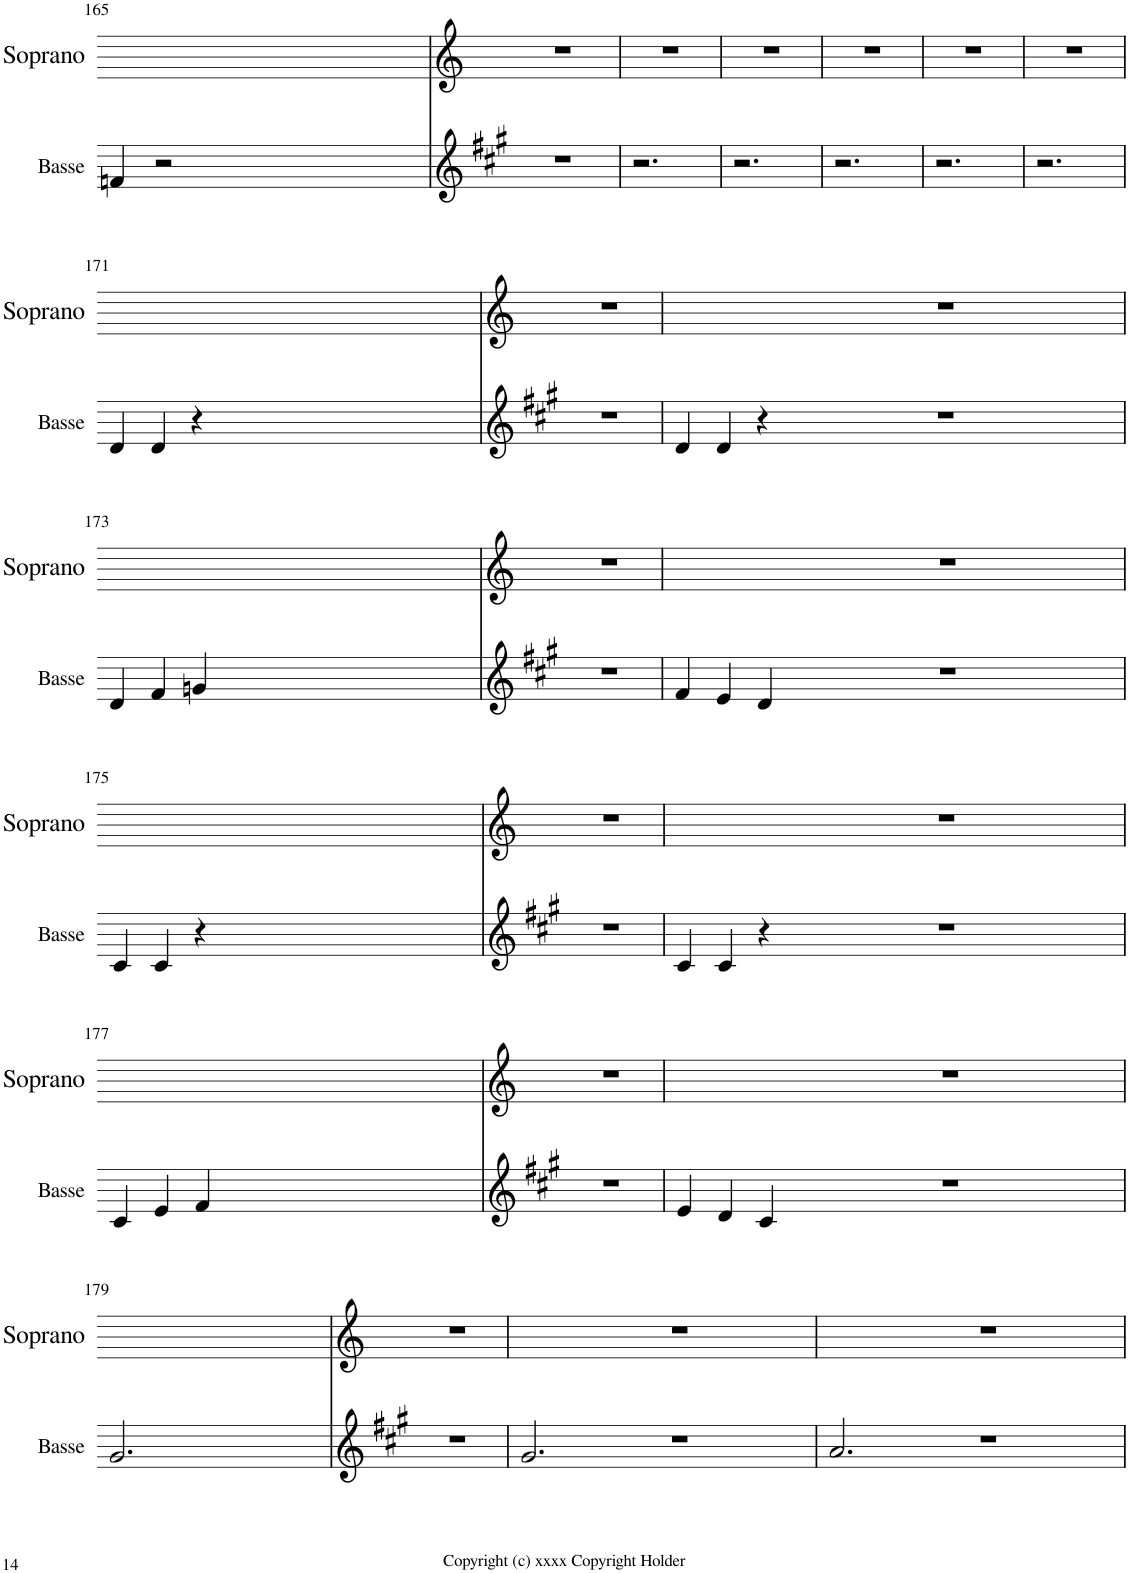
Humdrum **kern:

**kern	**kern
*part2	*part1
*staff2	*staff1
*I"Basse	*I"Soprano
*I'Basse	*I'Soprano
!!LO:PB:g=z
*clefG2	*clefG2
*k[f#c#g#]	*k[]
*M3/4	*M3/4
=165	=165
4fn/	2.r
2r	.
1.ryy	0ryy
2.r	.
.	4ryy
=166	=166
2.r	2.r
=167	=167
2.r	2.r
=168	=168
2.r	2.r
=169	=169
2.r	2.r
=170	=170
2.r	2.r
!!LO:LB:g=z
=171	=171
4d/	2.r
4d/	.
4r	.
1.ryy	0ryy
2.r	.
.	4ryy
=172	=172
4d/	2.r
4d/	.
4r	.
1.ryy	0ryy
2.r	.
.	4ryy
!!LO:LB:g=z
=173	=173
4d/	2.r
4f#/	.
4gn/	.
1.ryy	0ryy
2.r	.
.	4ryy
=174	=174
4f#/	2.r
4e/	.
4d/	.
1.ryy	0ryy
2.r	.
.	4ryy
!!LO:LB:g=z
=175	=175
4c#/	2.r
4c#/	.
4r	.
1.ryy	0ryy
2.r	.
.	4ryy
=176	=176
4c#/	2.r
4c#/	.
4r	.
1.ryy	0ryy
2.r	.
.	4ryy
!!LO:LB:g=z
=177	=177
4c#/	2.r
4e/	.
4f#/	.
1.ryy	0ryy
2.r	.
.	4ryy
=178	=178
4e/	2.r
4d/	.
4c#/	.
1.ryy	0ryy
2.r	.
.	4ryy
!!LO:LB:g=z
=179	=179
2.g#/	2.r
1.ryy	0ryy
2.r	.
.	4ryy
=180	=180
2.g#/	2.r
1.ryy	0ryy
2.r	.
.	4ryy
=181	=181
2.a/	2.r
1.ryy	0ryy
2.r	.
.	4ryy
=	=
*-	*-
